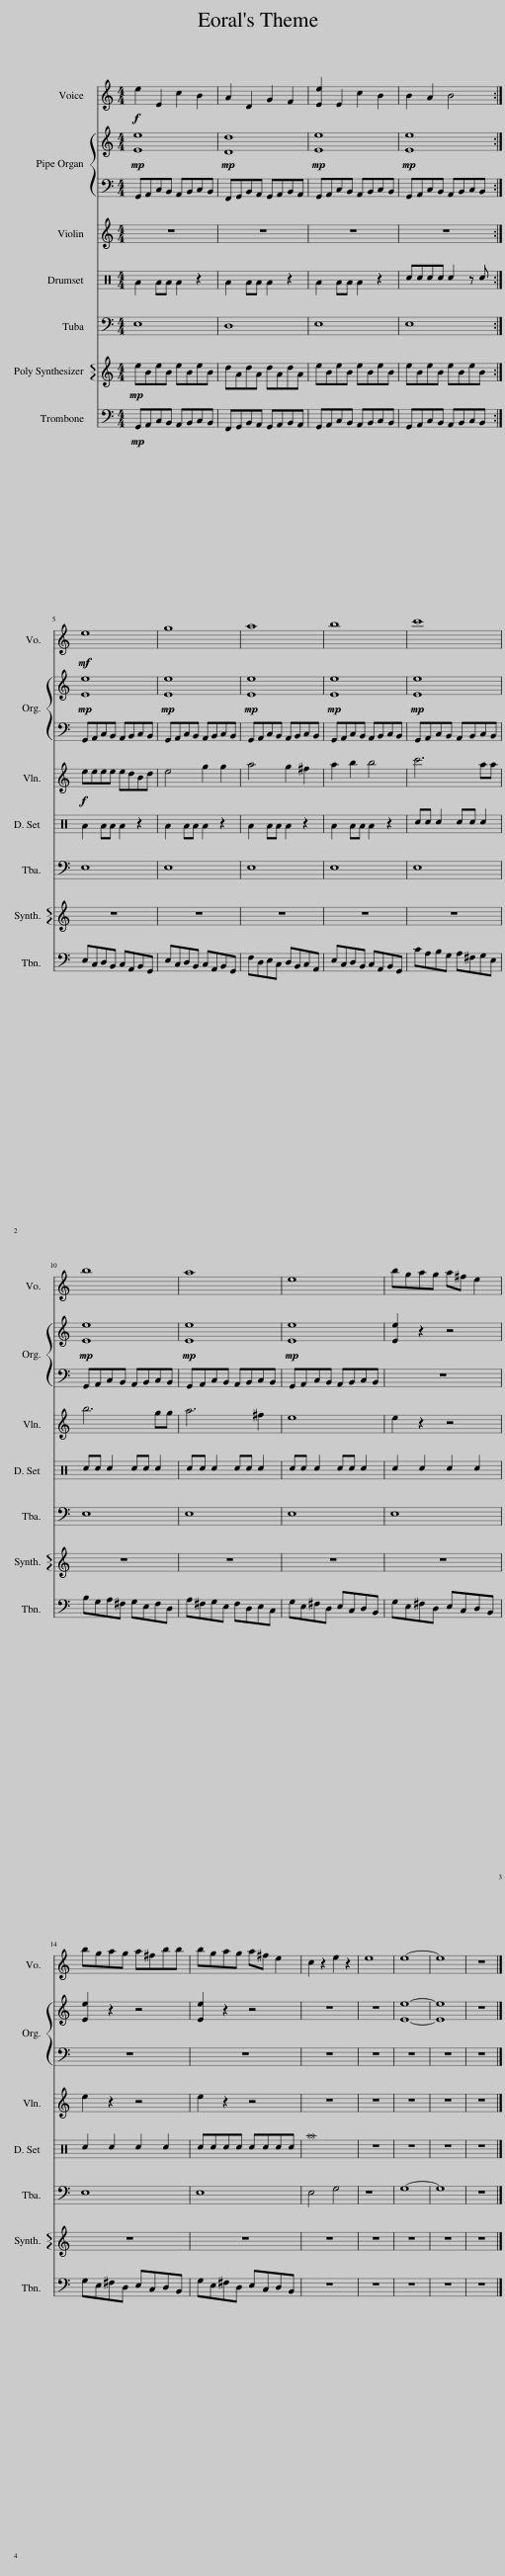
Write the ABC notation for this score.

X:1
%%score 1 { 2 | 3 } 4 5 6 7 8
L:1/8
M:4/4
I:linebreak $
K:C
V:1 treble
V:2 treble
V:3 bass
V:4 treble
V:5 perc
K:none
V:6 bass
V:7 treble
V:8 bass
V:1
!f! e2 E2 c2 B2 | A2 D2 G2 F2 | [Ee]2 E2 c2 B2 | B2 A2 B4 :|$!mf! e8 | %5
 g8 | a8 | b8 | c'8 |$ b8 | %10
 a8 | e8 | bgag a^f e2 |$ bgag a^fbb | bgag a^f e2 | %15
 c2 z2 e2 z2 | e8 | e8- | e8 | z8 |] %20
V:2
!mp! [Ee]8 |!mp! [Dd]8 |!mp! [Ee]8 |!mp! [Ee]8 :|$!mp! [Ee]8 | %5
!mp! [Ee]8 |!mp! [Ee]8 |!mp! [Ee]8 |!mp! [Ee]8 |$!mp! [Ee]8 | %10
!mp! [Ee]8 |!mp! [Ee]8 | [Ee]2 z2 z4 |$ [Ee]2 z2 z4 | [Ee]2 z2 z4 | %15
 z8 | z8 | [Ee]8- | [Ee]8 | z8 |] %20
V:3
 G,,A,,C,B,, A,,B,,C,B,, | F,,G,,B,,A,, G,,A,,B,,A,, | G,,A,,C,B,, A,,B,,C,B,, | G,,A,,C,B,, A,,B,,C,B,, :|$ G,,A,,C,B,, A,,B,,C,B,, | %5
 G,,A,,C,B,, A,,B,,C,B,, | G,,A,,C,B,, A,,B,,C,B,, | G,,A,,C,B,, A,,B,,C,B,, | G,,A,,C,B,, A,,B,,C,B,, |$ G,,A,,C,B,, A,,B,,C,B,, | %10
 G,,A,,C,B,, A,,B,,C,B,, | G,,A,,C,B,, A,,B,,C,B,, | z8 |$ z8 | z8 | %15
 z8 | z8 | z8 | z8 | z8 |] %20
V:4
 z8 | z8 | z8 | z8 :|$!f! eeee edBd | %5
 e4 g2 g2 | a4 g2 ^f2 | a2 b2 b4 | c'6 aa |$ b6 gg | %10
 a6 ^f2 | e8 | e2 z2 z4 |$ e2 z2 z4 | e2 z2 z4 | %15
 z8 | z8 | z8 | z8 | z8 |] %20
V:5
 A2 AA A2 z2 | A2 AA A2 z2 | A2 AA A2 z2 | cccc c2 z c :|$ A2 AA A2 z2 | %5
 A2 AA A2 z2 | A2 AA A2 z2 | A2 AA A2 z2 | cc c2 cc c2 |$ cc c2 cc c2 | %10
 cc c2 cc c2 | cc c2 cc c2 | c2 c2 c2 c2 |$ c2 c2 c2 c2 | cccc cccc | %15
 ^a8 | z8 | z8 | z8 | z8 |] %20
V:6
 E,8 | D,8 | E,8 | E,8 :|$ E,8 | %5
 E,8 | E,8 | E,8 | E,8 |$ E,8 | %10
 E,8 | E,8 | E,8 |$ E,8 | E,8 | %15
 E,4 G,4 | z8 | G,8- | G,8 | z8 |] %20
V:7
!mp! eBeB eBeB | dAdA dAdA | eBeB eBeB | eBeB eBeB :|$ z8 | %5
 z8 | z8 | z8 | z8 |$ z8 | %10
 z8 | z8 | z8 |$ z8 | z8 | %15
 z8 | z8 | z8 | z8 | z8 |] %20
V:8
!mp! G,,A,,C,B,, A,,B,,C,B,, | F,,G,,B,,A,, G,,A,,B,,A,, | G,,A,,C,B,, A,,B,,C,B,, | G,,A,,C,B,, A,,B,,C,B,, :|$ E,C,D,B,, C,A,,B,,G,, | %5
 E,C,D,B,, C,A,,B,,G,, | F,D,E,C, D,B,,C,A,, | E,C,D,B,, C,A,,B,,G,, | CA,B,G, A,^F,G,E, |$ B,G,A,^F, G,E,F,D, | %10
 A,^F,G,E, F,D,E,C, | G,E,^F,D, E,C,D,B,, | G,E,^F,D, E,C,D,B,, |$ G,E,^F,D, E,C,D,B,, | G,E,^F,D, E,C,D,B,, | %15
 z8 | z8 | z8 | z8 | z8 |] %20
